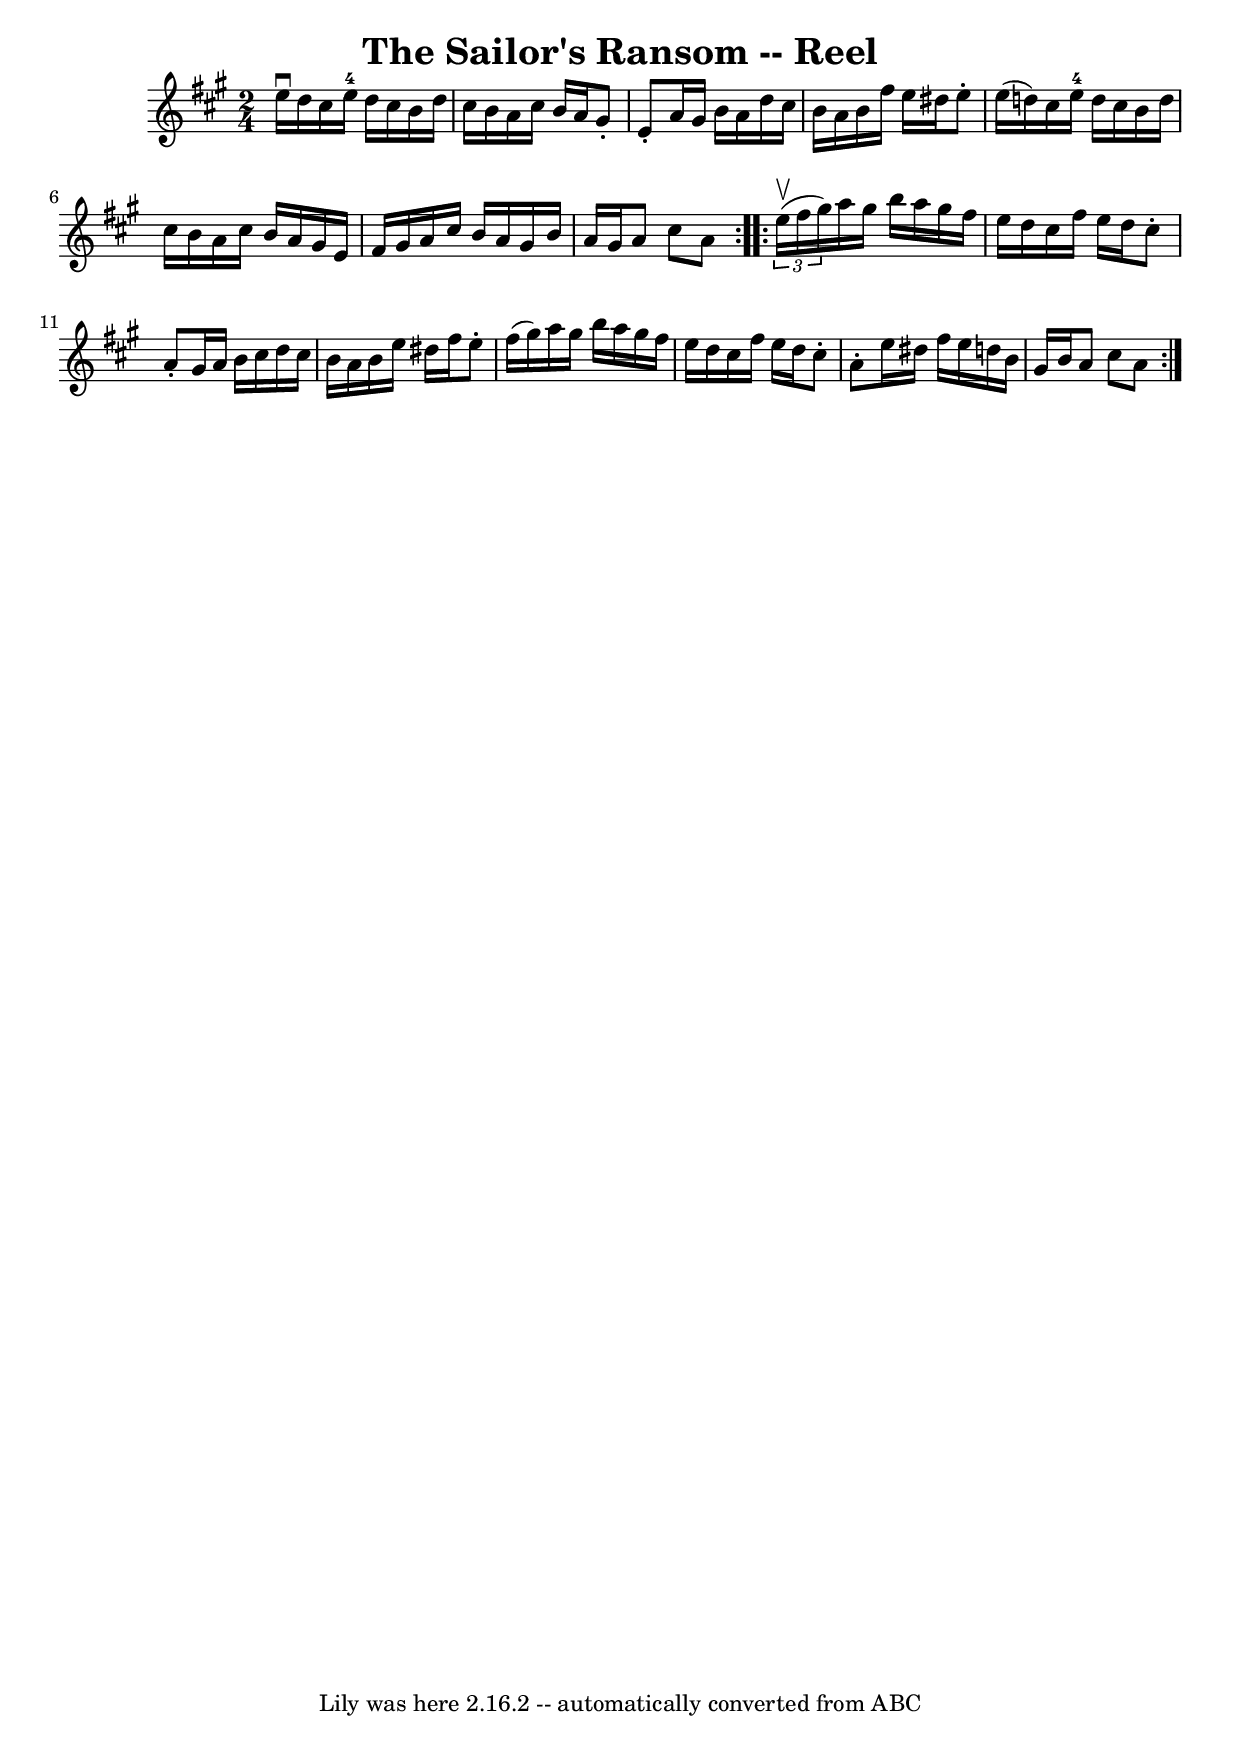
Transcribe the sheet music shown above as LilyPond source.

\version "2.16.2"
\include "Mammoth.ily"
\header {
  %% book = "Ryan's Mammoth Collection"
  crossRefNumber = "1"
  footnotes = "\\\\383"
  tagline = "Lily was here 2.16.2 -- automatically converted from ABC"
  title = "The Sailor's Ransom -- Reel"

}
voicedefault =  {



  \repeat volta 2 {

    \time 2/4 
    \key a \major
 e''16^\downbow d''16  |
    cis''16    
    e''16-4 d''16 cis''16 b'16 d''16 cis''16 b'16    |
    
    a'16 cis''16 b'16 a'16 gis'8 -. e'8 -.   |
    a'16    
    gis'16 b'16 a'16 d''16 cis''16 b'16 a'16    |
    b'16   
    fis''16 e''16 dis''16 e''8 -. e''16 (d''!16)   |
    
    cis''16 e''16-4 d''16 cis''16 b'16 d''16 cis''16 b'16    
    |
    a'16 cis''16 b'16 a'16 gis'16 e'16 fis'16    
    gis'16    |
    a'16 cis''16 b'16 a'16 gis'16 b'16 a'16  
    gis'16    |
    a'8 cis''8 a'8    
  }     
  \repeat volta 2 {
    
    \times 2/3 { e''16^\upbow(fis''16 gis''16) 
	       } |
    a''16    
    gis''16 b''16 a''16 gis''16 fis''16 e''16 d''16    |
    
    cis''16 fis''16 e''16 d''16 cis''8 -. a'8 -.   |
    gis'16  
    a'16 b'16 cis''16 d''16 cis''16 b'16 a'16    |
    
    b'16 e''16 dis''16 fis''16 e''8 -. fis''16 (gis''16)   
    |
    a''16 gis''16 b''16 a''16 gis''16 fis''16 e''16  
    d''16    |
    cis''16 fis''16 e''16 d''16 cis''8 -. a'8 
    -.   |
    e''16 dis''16 fis''16 e''16 d''!16 b'16    
    gis'16 b'16    |
    a'8 cis''8 a'8    
  }   

}

\score{
  <<

    \context Staff="default"
    {
      \voicedefault 
      
    }

  >>
  \layout {
    
  }
  \midi {
  }

}
